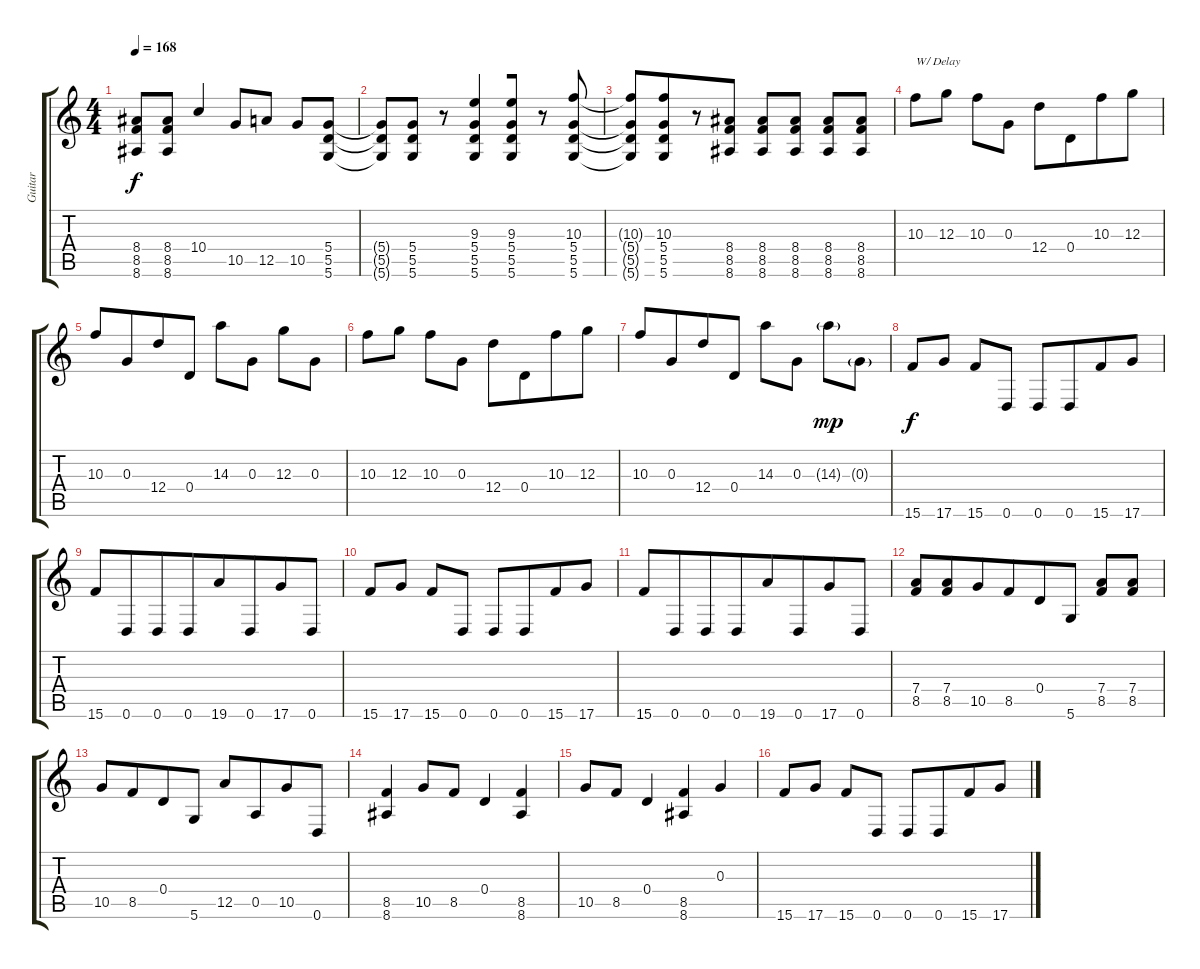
\track ("Guitar" "Guitar") {instrument overdrivenguitar}
\staff {score tabs}
\tuning (E4 B3 G3 D3 A2 D2) {hide}
\ts (4 4)
\tempo 168
\clef g2
\ks c
(8.4{t} 8.5{t} 8.6{t}).8{dy f} (8.4 8.5 8.6).8 10.4.4{beam merge} 10.5.8{beam merge} 12.5.8 10.5.8 (5.4 5.5 5.6).8 |
(5.4{t} 5.5{t} 5.6{t}).8 (5.4 5.5 5.6).8 r.8{beam merge} (9.3 5.4 5.5 5.6).4{beam merge} (9.3 5.4 5.5 5.6).8 r.8{beam merge} (10.3 5.4 5.5 5.6).8 |
(10.3{t} 5.4{t} 5.5{t} 5.6{t}).8{beam merge} (10.3 5.4 5.5 5.6).8{beam merge} r.8 (8.4 8.5 8.6).8 (8.4 8.5 8.6).8 (8.4 8.5 8.6).8 (8.4 8.5 8.6).8{beam merge} (8.4 8.5 8.6).8 |
10.3.8{txt "W/ Delay"} 12.3.8 10.3.8 0.3.8 12.4.8 0.4.8{beam merge} 10.3.8 12.3.8 |
10.3.8{beam merge} 0.3.8{beam merge} 12.4.8 0.4.8 14.3.8{beam merge} 0.3.8 12.3.8 0.3.8 |
10.3.8 12.3.8 10.3.8 0.3.8 12.4.8 0.4.8{beam merge} 10.3.8 12.3.8 |
10.3.8{beam merge} 0.3.8{beam merge} 12.4.8 0.4.8 14.3.8 0.3.8 14.3{g}.8{dy mp beam merge} 0.3{g}.8 |
15.6.8{dy f} 17.6.8 15.6.8 0.6.8 0.6.8 0.6.8{beam merge} 15.6.8{beam merge} 17.6.8 |
15.6.8 0.6.8{beam merge} 0.6.8{beam merge} 0.6.8{beam merge} 19.6.8 0.6.8{beam merge} 17.6.8 0.6.8 |
15.6.8 17.6.8 15.6.8 0.6.8 0.6.8 0.6.8{beam merge} 15.6.8{beam merge} 17.6.8 |
15.6.8 0.6.8{beam merge} 0.6.8{beam merge} 0.6.8{beam merge} 19.6.8 0.6.8{beam merge} 17.6.8 0.6.8 |
(7.4 8.5).8 (7.4 8.5).8{beam merge} 10.5.8{beam merge} 8.5.8{beam merge} 0.4.8 5.6.8 (7.4 8.5).8 (7.4 8.5).8 |
10.5.8 8.5.8{beam merge} 0.4.8{beam merge} 5.6.8 12.5.8 0.5.8{beam merge} 10.5.8 0.6.8 |
(8.5 8.6).4 10.5.8{beam merge} 8.5.8 0.4.4 (8.5 8.6).4 |
10.5.8 8.5.8 0.4.4 (8.5 8.6).4 0.3.4 |
15.6.8 17.6.8 15.6.8 0.6.8 0.6.8 0.6.8{beam merge} 15.6.8{beam merge} 17.6.8
